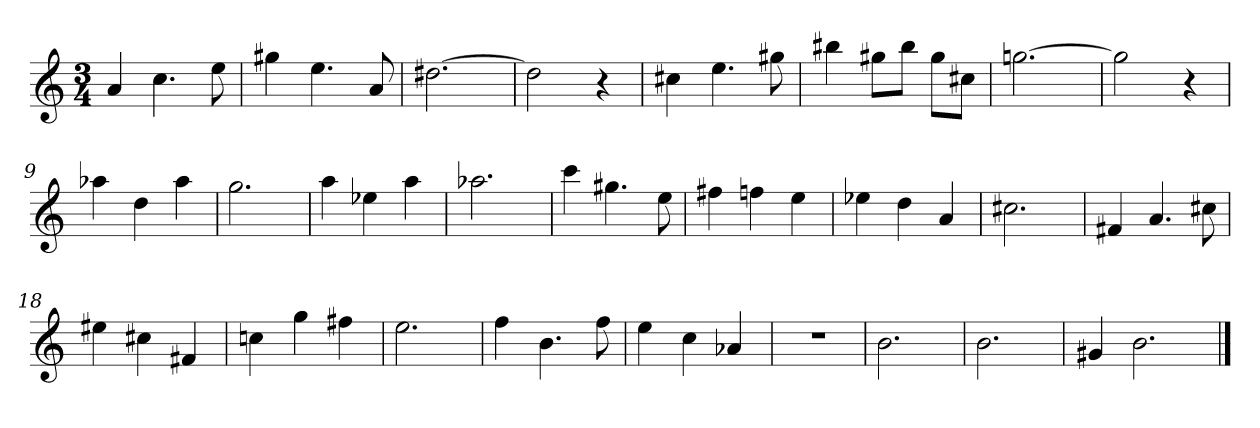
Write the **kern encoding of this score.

**kern
*part1
*staff1
*clefG2
*k[]
*M3/4
=1
4a/
4.cc\
8ee\
=2
4gg#X\
4.ee\
8a/
=3
[2.dd#X\
=4
2dd#\]
4r
=5
4cc#X\
4.ee\
8gg#X\
=6
4bb#X\
8gg#X\L
8bb#\J
8gg#\L
8cc#X\J
=7
[2.ggn\
=8
2gg\]
4r
=9
4aa-X\
4dd\
4aa-\
=10
2.gg\
=11
4aa\
4ee-X\
4aa\
=12
2.aa-X\
=13
4ccc\
4.gg#X\
8ee\
=14
4ff#X\
4ffn\
4ee\
=15
4ee-X\
4dd\
4a/
=16
2.cc#X\
=17
4f#X/
4.a/
8cc#X\
=18
4ee#X\
4cc#X\
4f#X/
=19
4ccn\
4gg\
4ff#X\
=20
2.ee\
=21
4ff\
4.b\
8ff\
=22
4ee\
4cc\
4a-X/
=23
2.r
=24
2.b\
=25
2.b\
=26
4g#X
2.b\
==
*-
